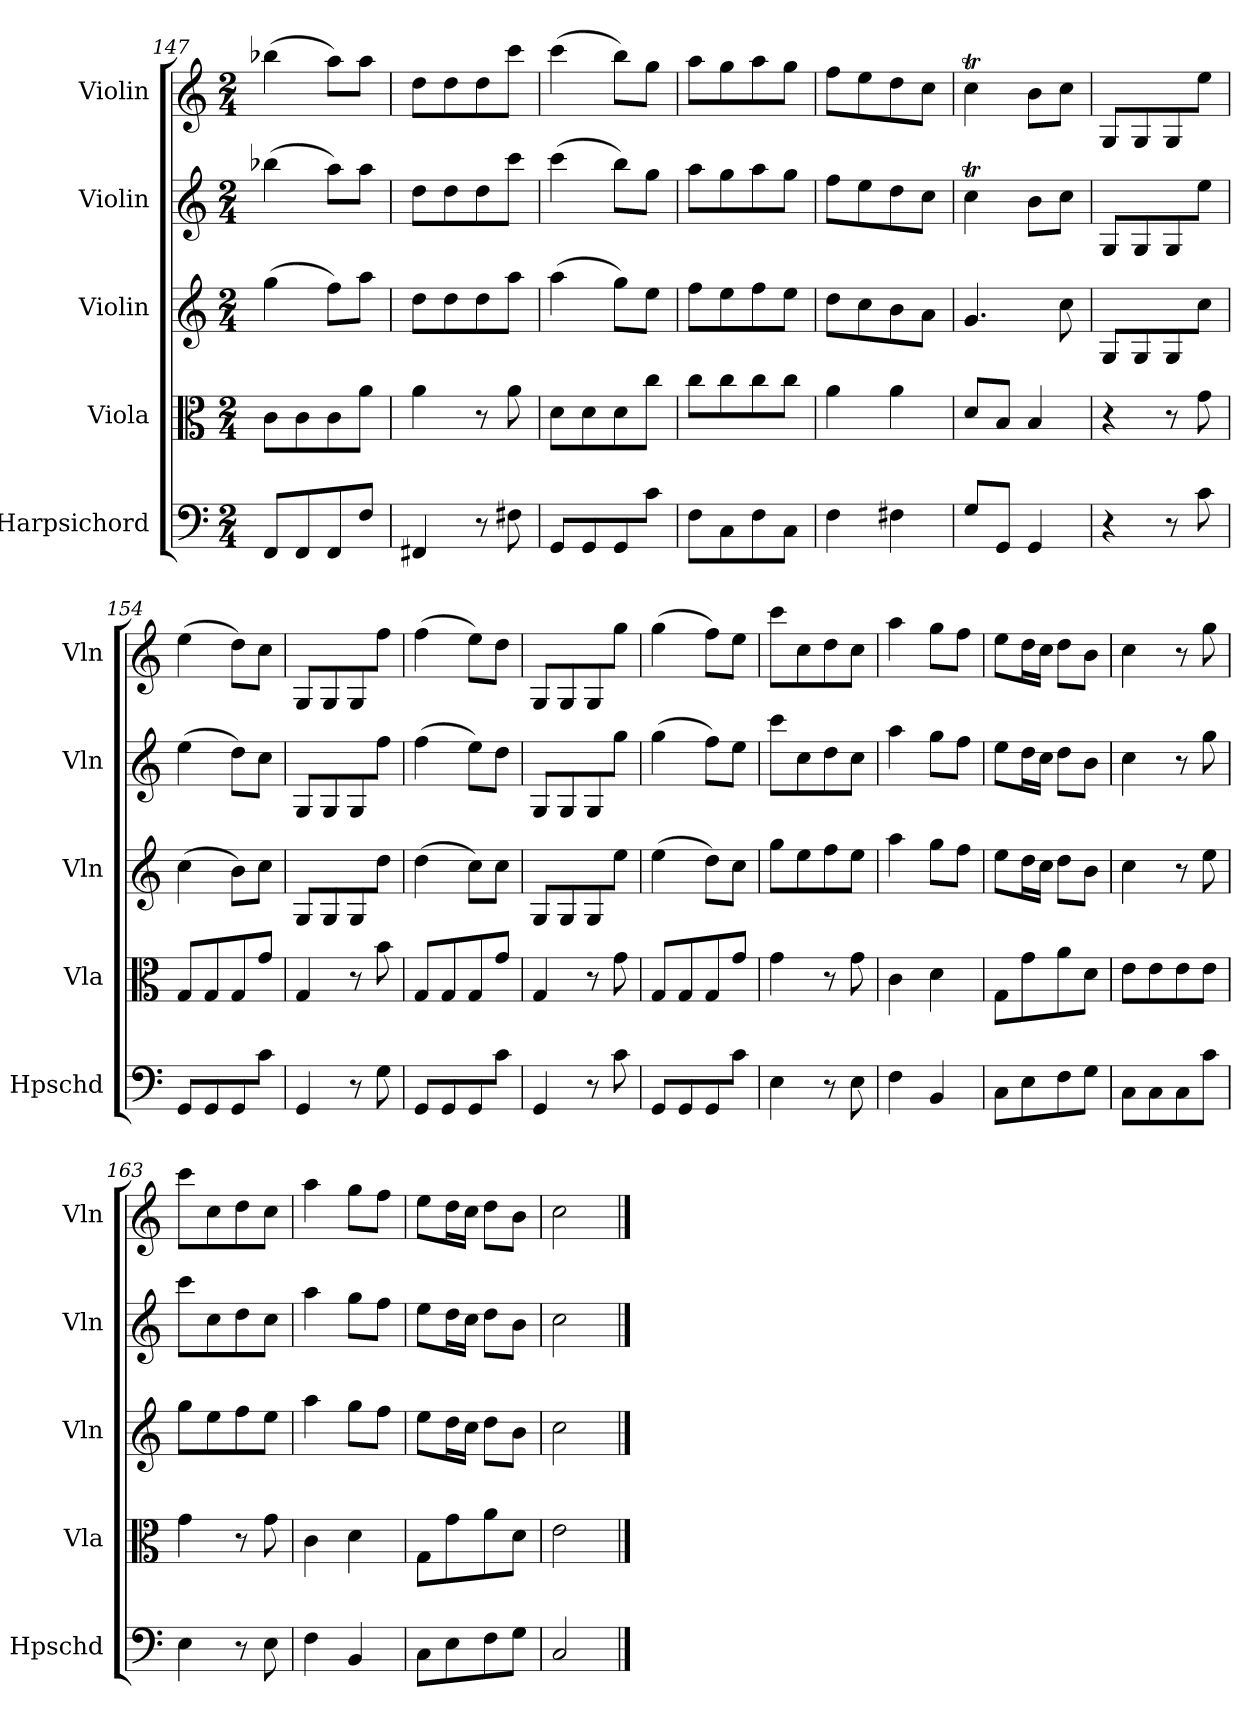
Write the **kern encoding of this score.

**kern	**kern	**kern	**kern	**kern
*part5	*part4	*part3	*part2	*part1
*staff5	*staff4	*staff3	*staff2	*staff1
*I"Harpsichord	*I"Viola	*I"Violin	*I"Violin	*I"Violin
*I'Hpschd	*I'Vla	*I'Vln	*I'Vln	*I'Vln
*clefF4	*clefC3	*clefG2	*clefG2	*clefG2
*k[]	*k[]	*k[]	*k[]	*k[]
*C:	*C:	*C:	*C:	*C:
*M2/4	*M2/4	*M2/4	*M2/4	*M2/4
=147	=147	=147	=147	=147
8FF/L	8c\L	(4gg\	(4bb-X\	(4bb-X\
8FF/	8c\	.	.	.
8FF/	8c\	8ff\L)	8aa\L)	8aa\L)
8F/J	8a\J	8aa\J	8aa\J	8aa\J
=148	=148	=148	=148	=148
4FF#X/	4a\	8dd\L	8dd\L	8dd\L
.	.	8dd\	8dd\	8dd\
8r	8r	8dd\	8dd\	8dd\
8F#X\	8a\	8aa\J	8ccc\J	8ccc\J
=149	=149	=149	=149	=149
8GG/L	8d\L	(4aa\	(4ccc\	(4ccc\
8GG/	8d\	.	.	.
8GG/	8d\	8gg\L)	8bb\L)	8bb\L)
8c\J	8cc\J	8ee\J	8gg\J	8gg\J
=150	=150	=150	=150	=150
8F\L	8cc\L	8ff\L	8aa\L	8aa\L
8C\	8cc\	8ee\	8gg\	8gg\
8F\	8cc\	8ff\	8aa\	8aa\
8C\J	8cc\J	8ee\J	8gg\J	8gg\J
=151	=151	=151	=151	=151
4F\	4a\	8dd\L	8ff\L	8ff\L
.	.	8cc\	8ee\	8ee\
4F#X\	4a\	8b\	8dd\	8dd\
.	.	8a\J	8cc\J	8cc\J
=152	=152	=152	=152	=152
8G/L	8d/L	4.g/	4ccT\	4ccT\
8GG/J	8B/J	.	.	.
4GG/	4B/	.	8b\L	8b\L
.	.	8cc\	8cc\J	8cc\J
=153	=153	=153	=153	=153
4r	4r	8G/L	8G/L	8G/L
.	.	8G/	8G/	8G/
8r	8r	8G/	8G/	8G/
8c\	8g\	8cc\J	8ee\J	8ee\J
=154	=154	=154	=154	=154
8GG/L	8G/L	(4cc\	(4ee\	(4ee\
8GG/	8G/	.	.	.
8GG/	8G/	8b\L)	8dd\L)	8dd\L)
8c\J	8g/J	8cc\J	8cc\J	8cc\J
=155	=155	=155	=155	=155
4GG/	4G/	8G/L	8G/L	8G/L
.	.	8G/	8G/	8G/
8r	8r	8G/	8G/	8G/
8G\	8b\	8dd\J	8ff\J	8ff\J
=156	=156	=156	=156	=156
8GG/L	8G/L	(4dd\	(4ff\	(4ff\
8GG/	8G/	.	.	.
8GG/	8G/	8cc\L)	8ee\L)	8ee\L)
8c\J	8g/J	8cc\J	8dd\J	8dd\J
=157	=157	=157	=157	=157
4GG/	4G/	8G/L	8G/L	8G/L
.	.	8G/	8G/	8G/
8r	8r	8G/	8G/	8G/
8c\	8g\	8ee\J	8gg\J	8gg\J
=158	=158	=158	=158	=158
8GG/L	8G/L	(4ee\	(4gg\	(4gg\
8GG/	8G/	.	.	.
8GG/	8G/	8dd\L)	8ff\L)	8ff\L)
8c\J	8g/J	8cc\J	8ee\J	8ee\J
=159	=159	=159	=159	=159
4E\	4g\	8gg\L	8ccc\L	8ccc\L
.	.	8ee\	8cc\	8cc\
8r	8r	8ff\	8dd\	8dd\
8E\	8g\	8ee\J	8cc\J	8cc\J
=160	=160	=160	=160	=160
4F\	4c\	4aa\	4aa\	4aa\
4BB/	4d\	8gg\L	8gg\L	8gg\L
.	.	8ff\J	8ff\J	8ff\J
=161	=161	=161	=161	=161
8C\L	8G\L	8ee\L	8ee\L	8ee\L
8E\	8g\	16dd\L	16dd\L	16dd\L
.	.	16cc\JJ	16cc\JJ	16cc\JJ
8F\	8a\	8dd\L	8dd\L	8dd\L
8G\J	8d\J	8b\J	8b\J	8b\J
=162	=162	=162	=162	=162
8C\L	8e\L	4cc\	4cc\	4cc\
8C\	8e\	.	.	.
8C\	8e\	8r	8r	8r
8c\J	8e\J	8ee\	8gg\	8gg\
=163	=163	=163	=163	=163
4E\	4g\	8gg\L	8ccc\L	8ccc\L
.	.	8ee\	8cc\	8cc\
8r	8r	8ff\	8dd\	8dd\
8E\	8g\	8ee\J	8cc\J	8cc\J
=164	=164	=164	=164	=164
4F\	4c\	4aa\	4aa\	4aa\
4BB/	4d\	8gg\L	8gg\L	8gg\L
.	.	8ff\J	8ff\J	8ff\J
=165	=165	=165	=165	=165
8C\L	8G\L	8ee\L	8ee\L	8ee\L
8E\	8g\	16dd\L	16dd\L	16dd\L
.	.	16cc\JJ	16cc\JJ	16cc\JJ
8F\	8a\	8dd\L	8dd\L	8dd\L
8G\J	8d\J	8b\J	8b\J	8b\J
=166	=166	=166	=166	=166
2C/	2e\	2cc\	2cc\	2cc\
==	==	==	==	==
*-	*-	*-	*-	*-
